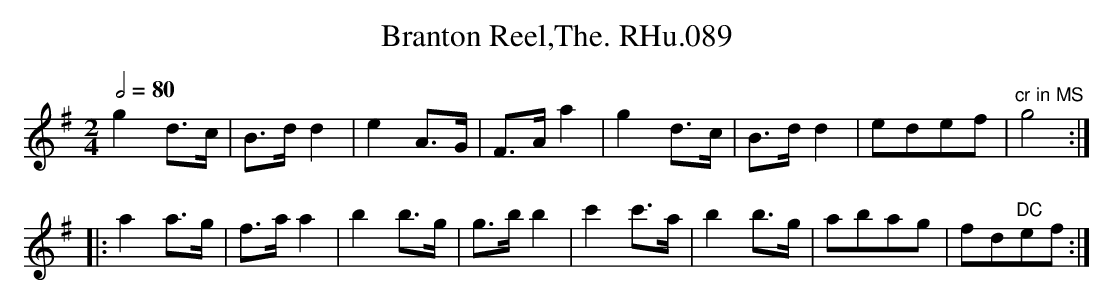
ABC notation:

X:1
T:Branton Reel,The. RHu.089
L:1/8
M:2/4
Q:1/2=80
K:G
g2d>c|B>dd2|e2A>G|F>Aa2|g2d>c|B>dd2|edef|"cr in MS"g4::!
a2a>g|f>aa2|b2b>g|g>bb2|c'2c'>a|b2b>g|abag|fd"DC"ef:|
